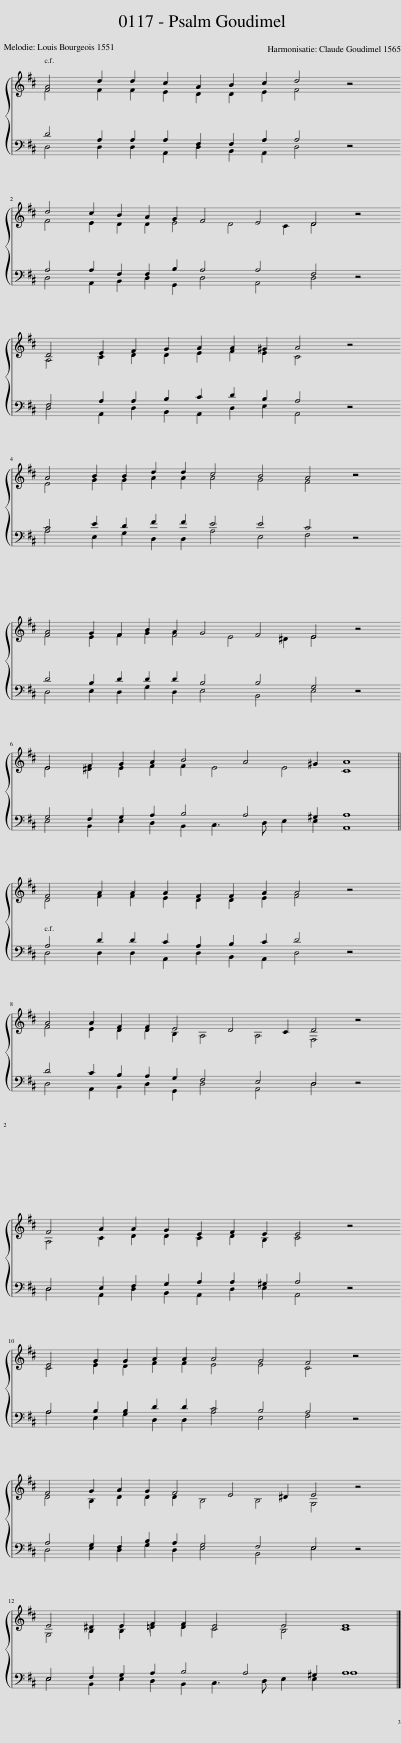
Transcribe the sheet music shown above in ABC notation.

X:1
%%score { ( 1 2 ) | ( 3 4 ) }
L:1/8
M:14/4
I:linebreak $
K:D
V:1 treble
V:2 treble
V:3 bass
V:4 bass
V:1
 A4 d2 d2 c2 A2 B2 c2 d4 z4 |$ d4 c2 B2 A2 G2 F4 E4 D4 z4 |$ D4 E2 F2 G2 A2 A2 ^G2 A4 z4 |$ A4 B2 B2 d2 d2 c4 B4 A4 z4 |$ A4 G2 F2 B2 A2 G4 F4 E4 z4 |$ %5
 E4 F2 G2 A2 B4 A4 ^G2 A8 ||$ F4 A2 A2 A2 F2 F2 A2 A4 z4 |$ A4 A2 F2 F2 E4 D4 C2 D4 z4 |$ F4 A2 A2 G2 E2 F2 E2 E4 z4 |$ E4 G2 G2 A2 A2 A4 G4 F4 z4 |$ %10
 F4 G2 A2 G2 F4 E4 ^D2 E4 z4 |$ E4 ^D2 E2 F2 F2 E4 E4 E8 |] %12
V:2
 F4 F2 F2 E2 D2 D2 E2 F4 x4 |$ F4 E2 D2 D2 E4 D4 C2 D4 x4 |$ A,4 C2 D2 D2 E2 F2 E2 C4 x4 |$ E4 G2 G2 A2 A2 A4 G4 F4 x4 |$ F4 E2 F2 G2 F4 E4 ^D2 E4 x4 |$ %5
 E4 ^D2 E2 F2 F2 E4 E4 C8 ||$ D4 F2 F2 E2 D2 D2 E2 F4 x4 |$ F4 E2 D2 D2 B,2 A,4 A,4 F,4 x4 |$ A,4 C2 D2 D2 C2 D2 B,2 C4 x4 |$ C4 E2 D2 F2 F2 E4 E4 C4 x4 |$ %10
 D4 B,2 D2 D2 D2 B,4 B,4 G,4 x4 |$ G,4 B,2 B,2 =D2 D2 C4 B,4 C8 |] %12
V:3
 D4 A,2 A,2 A,2 F,2 F,2 A,2 A,4 z4 |$ A,4 A,2 F,2 F,2 B,2 A,4 A,4 F,4 z4 |$ F,4 A,2 A,2 B,2 C2 D2 B,2 A,4 z4 |$ C4 E2 D2 F2 F2 E4 E4 C4 z4 |$ D4 B,2 D2 D2 D2 B,4 B,4 G,4 z4 |$ %5
 G,4 F,2 G,2 A,2 B,4 A,4 ^G,2 A,8 ||$ A,4 D2 D2 C2 A,2 B,2 C2 D4 z4 |$ D4 C2 B,2 A,2 G,2 F,4 E,4 D,4 z4 |$ D,4 E,2 F,2 G,2 A,2 A,2 ^G,2 A,4 z4 |$ A,4 B,2 B,2 D2 D2 C4 B,4 A,4 z4 |$ %10
 A,4 G,2 F,2 B,2 A,2 G,4 F,4 E,4 z4 |$ E,4 F,2 G,2 A,2 B,4 A,4 ^G,2 A,8 |] %12
V:4
 D,4 D,2 D,2 A,,2 D,2 B,,2 A,,2 D,4 x4 |$ D,4 A,,2 B,,2 D,2 G,,2 D,4 A,,4 D,4 x4 |$ D,4 A,,2 D,2 B,,2 A,,2 D,2 E,2 A,,4 x4 |$ A,4 E,2 G,2 D,2 D,2 A,4 E,4 F,4 x4 |$ D,4 E,2 D,2 G,2 D,2 E,4 B,,4 E,4 x4 |$ %5
 E,4 B,,2 E,2 D,2 B,,2 C,3 D, E,2 E,2 A,,8 ||$ D,4 D,2 D,2 A,,2 D,2 B,,2 A,,2 D,4 x4 |$ D,4 A,,2 B,,2 D,2 G,,2 D,4 A,,4 D,4 x4 |$ D,4 A,,2 D,2 B,,2 A,,2 D,2 E,2 A,,4 x4 |$ A,4 E,2 G,2 D,2 D,2 A,4 E,4 F,4 x4 |$ %10
 D,4 E,2 D,2 G,2 D,2 E,4 B,,4 E,4 x4 |$ E,4 B,,2 E,2 D,2 B,,2 C,3 D, E,2 E,2 A,8 |] %12
